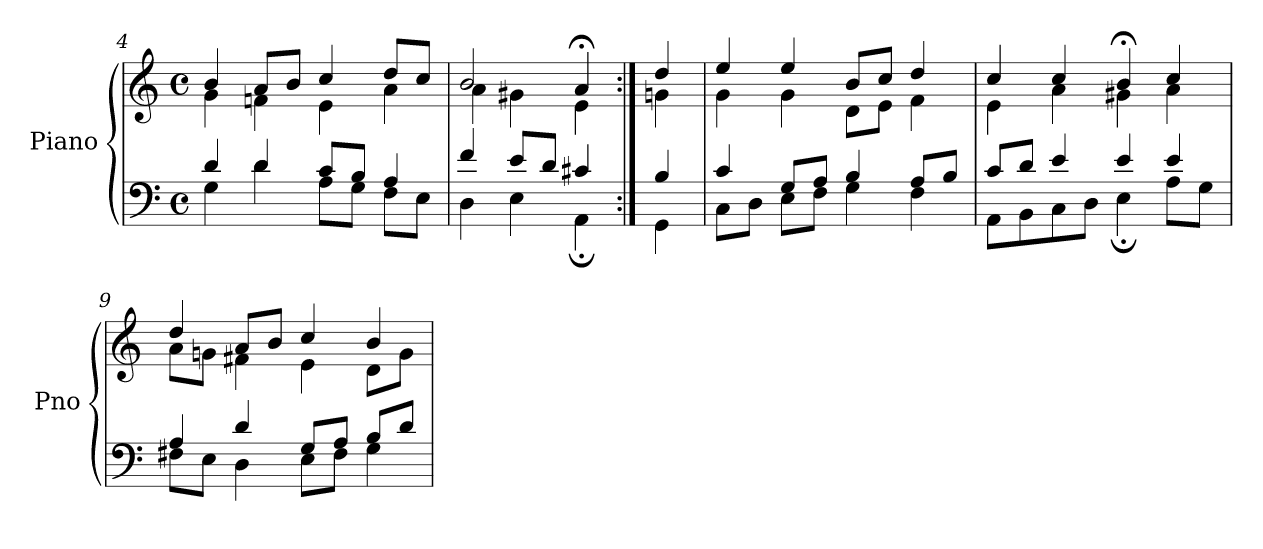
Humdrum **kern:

**kern	**kern
*part1	*part1
*staff2	*staff1
*I"Piano	*
*I'Pno	*
*clefF4	*clefG2
*k[]	*k[]
*M4/4	*M4/4
*met(c)	*met(c)
=4	=4
*^	*^
4d/	4G\	4b/	4g\
4d/	4d\	8a/L	4fn\
.	.	8b/J	.
8c/L	8A\L	4cc/	4e\
8B/J	8G\J	.	.
4A/	8F\L	8dd/L	4a\
.	8E\J	8cc/J	.
=5	=5	=5	=5
4f/	4D\	2b/	4a\
8e/L	4E\	.	4g#X\
8d/J	.	.	.
4c#X/	4AA;\	4a;</	4e\
=6:|!	=6:|!	=6:|!	=6:|!
4B/	4GG\	4dd/	4gn\
=7	=7	=7	=7
4c/	8C\L	4ee/	4g\
.	8D\J	.	.
8G/L	8E\L	4ee/	4g\
8A/J	8F\J	.	.
4B/	4G\	8b/L	8d\L
.	.	8cc/J	8e\J
8A/L	4F\	4dd/	4f\
8B/J	.	.	.
=8	=8	=8	=8
8c/L	8AA\L	4cc/	4e\
8d/J	8BB\	.	.
4e/	8C\	4cc/	4a\
.	8D\J	.	.
4e/	4E;\	4b;</	4g#X\
4e/	8A\L	4cc/	4a\
.	8G\J	.	.
=9	=9	=9	=9
4A/	8F#X\L	4dd/	8a\L
.	8E\J	.	8gn\J
4d/	4D\	8a/L	4f#X\
.	.	8b/J	.
8G/L	8E\L	4cc/	4e\
8A/J	8F#\J	.	.
8B/L	4G\	4b/	8d\L
8d/J	.	.	8g\J
*v	*v	*	*
*	*v	*v
=	=
*-	*-
